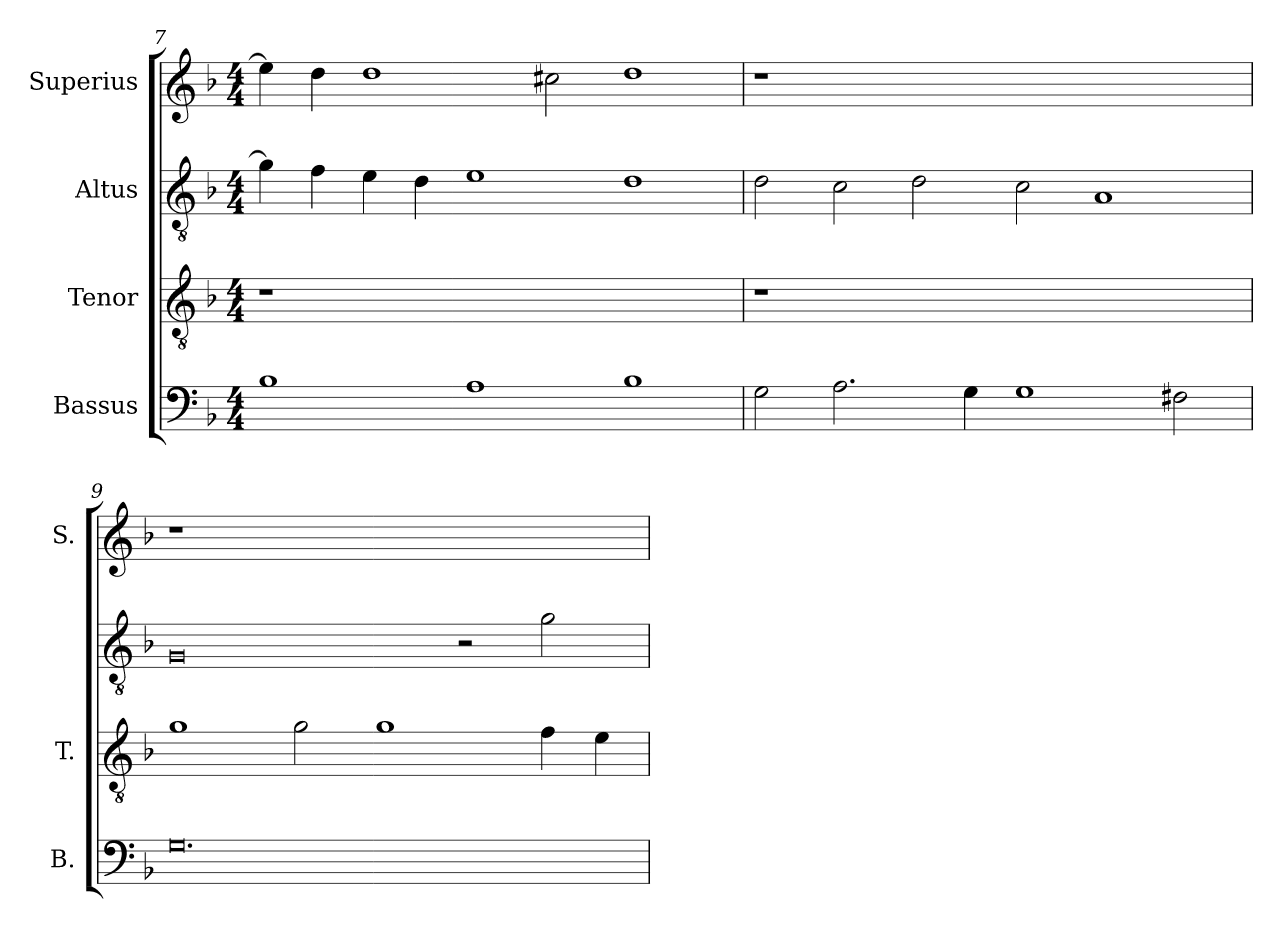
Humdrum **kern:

**kern	**kern	**kern	**kern
*part4	*part3	*part2	*part1
*staff4	*staff3	*staff2	*staff1
*I"Bassus	*I"Tenor	*I"Altus	*I"Superius
*I'B.	*I'T.	*	*I'S.
!!LO:LB:g=z
*clefF4	*clefGv2	*clefGv2	*clefG2
*	*ITrd7c12	*ITrd7c12	*
*k[b-]	*k[b-]	*k[b-]	*k[b-]
*F:	*F:	*F:	*F:
*M4/4	*M4/4	*M4/4	*M4/4
=7	=7	=7	=7
!	!LO:N:vis=1	!	!
1B-i	1r	4Gi\]	4eei\]
.	.	4Fi\	4ddi\
.	.	4Ei\	1ddi
.	.	4Di\	.
1Ai	0ryy	1Ei	.
.	.	.	2cc#Xi\
1B-i	.	1Di	1ddi
=8	=8	=8	=8
!	!LO:N:vis=1	!	!LO:N:vis=1
2Gi\	1r	2Di\	1r
2.Ai\	.	2Ci\	.
.	0ryy	2Di\	0ryy
4Gi\	.	.	.
1Gi	.	2Ci\	.
.	.	1AAi	.
2F#Xi\	.	.	.
=9	=9	=9	=9
!	!	!	!LO:N:vis=1
0.Gi	1Gi	0GGi	1r
.	2Gi\	.	0ryy
.	1Gi	.	.
.	.	2r	.
.	4Fi\	2Gi\	.
.	4Ei\	.	.
=	=	=	=
*-	*-	*-	*-
